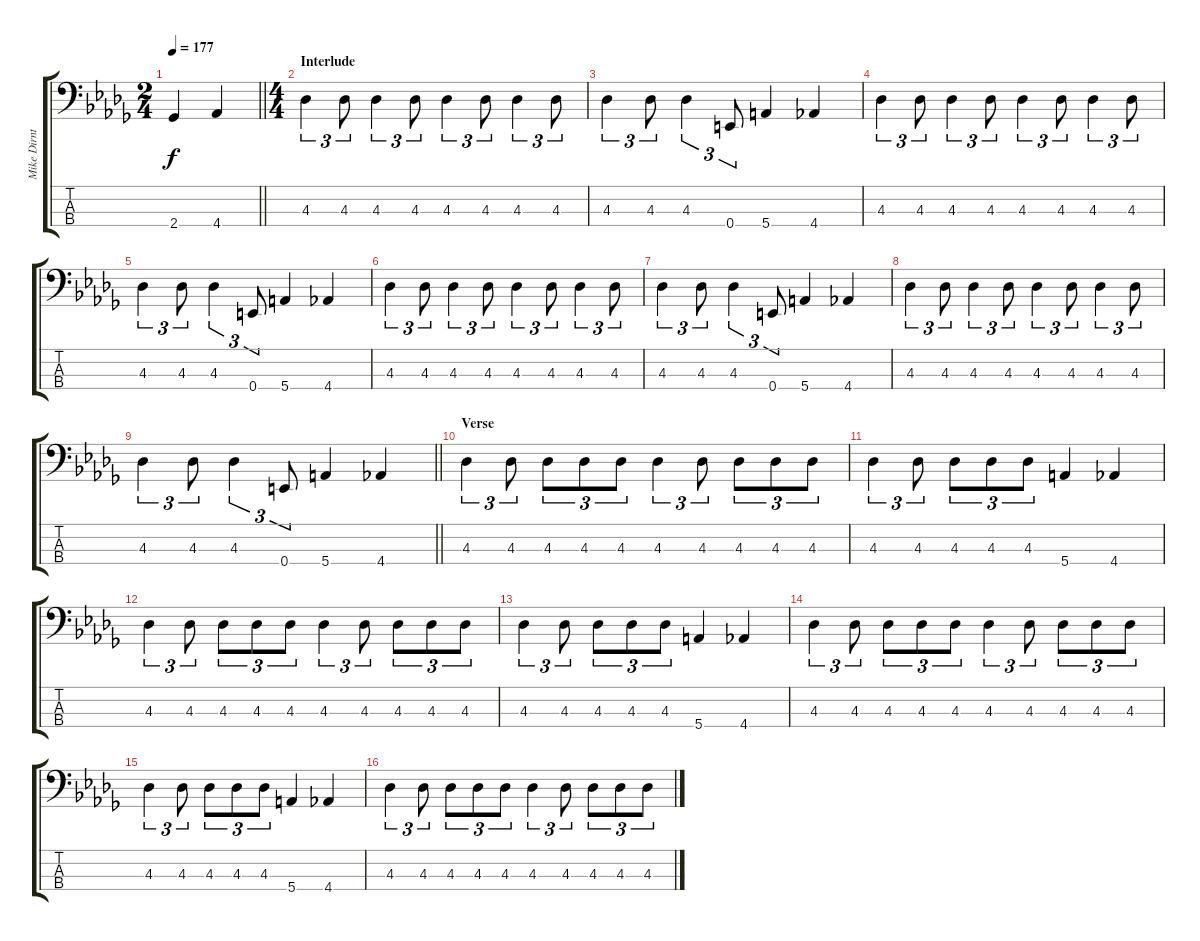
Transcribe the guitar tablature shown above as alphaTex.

\track ("Mike Dirnt" "Mike Dirnt") {instrument electricbasspick}
\staff {score tabs}
\tuning (G2 D2 A1 E1) {hide}
\ts (2 4)
\tempo 177
\clef f4
\barLineRight lightlight
\ks db
2.4.4{dy f} 4.4.4 |
\ts (4 4)
\section ("" "Interlude")
4.3.4{tu (3 2)} 4.3.8{tu (3 2)} 4.3.4{tu (3 2)} 4.3.8{tu (3 2)} 4.3.4{tu (3 2)} 4.3.8{tu (3 2)} 4.3.4{tu (3 2)} 4.3.8{tu (3 2)} |
4.3.4{tu (3 2)} 4.3.8{tu (3 2)} 4.3.4{tu (3 2)} 0.4.8{tu (3 2)} 5.4.4 4.4.4 |
4.3.4{tu (3 2)} 4.3.8{tu (3 2)} 4.3.4{tu (3 2)} 4.3.8{tu (3 2)} 4.3.4{tu (3 2)} 4.3.8{tu (3 2)} 4.3.4{tu (3 2)} 4.3.8{tu (3 2)} |
4.3.4{tu (3 2)} 4.3.8{tu (3 2)} 4.3.4{tu (3 2)} 0.4.8{tu (3 2)} 5.4.4 4.4.4 |
4.3.4{tu (3 2)} 4.3.8{tu (3 2)} 4.3.4{tu (3 2)} 4.3.8{tu (3 2)} 4.3.4{tu (3 2)} 4.3.8{tu (3 2)} 4.3.4{tu (3 2)} 4.3.8{tu (3 2)} |
4.3.4{tu (3 2)} 4.3.8{tu (3 2)} 4.3.4{tu (3 2)} 0.4.8{tu (3 2)} 5.4.4 4.4.4 |
4.3.4{tu (3 2)} 4.3.8{tu (3 2)} 4.3.4{tu (3 2)} 4.3.8{tu (3 2)} 4.3.4{tu (3 2)} 4.3.8{tu (3 2)} 4.3.4{tu (3 2)} 4.3.8{tu (3 2)} |
\barLineRight lightlight
4.3.4{tu (3 2)} 4.3.8{tu (3 2)} 4.3.4{tu (3 2)} 0.4.8{tu (3 2)} 5.4.4 4.4.4 |
\section ("" "Verse")
4.3.4{tu (3 2)} 4.3.8{tu (3 2)} 4.3.8{tu (3 2)} 4.3.8{tu (3 2)} 4.3.8{tu (3 2)} 4.3.4{tu (3 2)} 4.3.8{tu (3 2)} 4.3.8{tu (3 2)} 4.3.8{tu (3 2)} 4.3.8{tu (3 2)} |
4.3.4{tu (3 2)} 4.3.8{tu (3 2)} 4.3.8{tu (3 2)} 4.3.8{tu (3 2)} 4.3.8{tu (3 2)} 5.4.4 4.4.4 |
4.3.4{tu (3 2)} 4.3.8{tu (3 2)} 4.3.8{tu (3 2)} 4.3.8{tu (3 2)} 4.3.8{tu (3 2)} 4.3.4{tu (3 2)} 4.3.8{tu (3 2)} 4.3.8{tu (3 2)} 4.3.8{tu (3 2)} 4.3.8{tu (3 2)} |
4.3.4{tu (3 2)} 4.3.8{tu (3 2)} 4.3.8{tu (3 2)} 4.3.8{tu (3 2)} 4.3.8{tu (3 2)} 5.4.4 4.4.4 |
4.3.4{tu (3 2)} 4.3.8{tu (3 2)} 4.3.8{tu (3 2)} 4.3.8{tu (3 2)} 4.3.8{tu (3 2)} 4.3.4{tu (3 2)} 4.3.8{tu (3 2)} 4.3.8{tu (3 2)} 4.3.8{tu (3 2)} 4.3.8{tu (3 2)} |
4.3.4{tu (3 2)} 4.3.8{tu (3 2)} 4.3.8{tu (3 2)} 4.3.8{tu (3 2)} 4.3.8{tu (3 2)} 5.4.4 4.4.4 |
4.3.4{tu (3 2)} 4.3.8{tu (3 2)} 4.3.8{tu (3 2)} 4.3.8{tu (3 2)} 4.3.8{tu (3 2)} 4.3.4{tu (3 2)} 4.3.8{tu (3 2)} 4.3.8{tu (3 2)} 4.3.8{tu (3 2)} 4.3.8{tu (3 2)}
